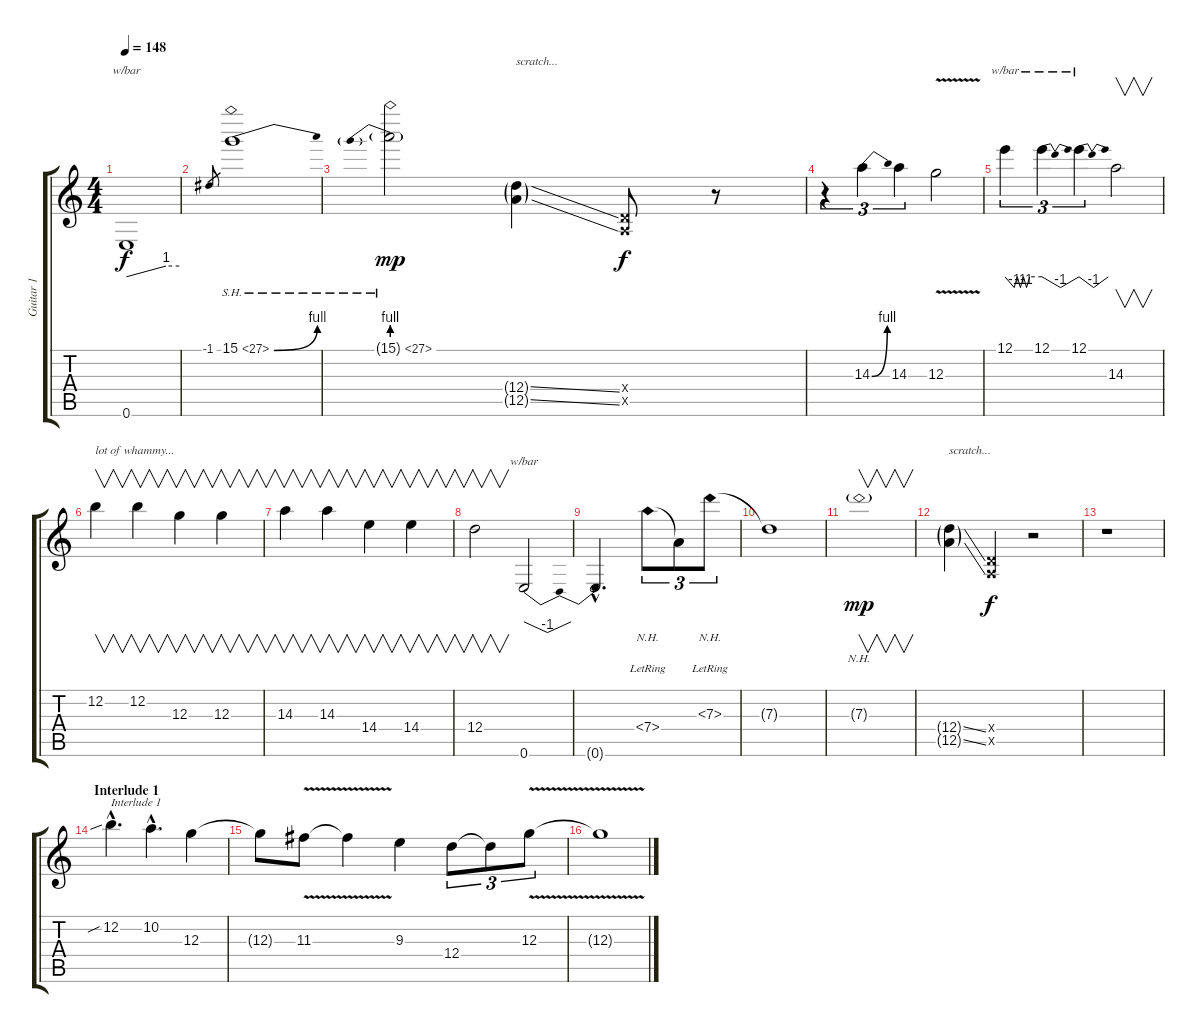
\track ("Guitar 1" "Guitar 1") {instrument distortionguitar}
\staff {score tabs}
\tuning (E4 B3 G3 D3 A2 E2) {hide}
\ts (4 4)
\tempo 148
\clef g2
\ks c
0.6.1{tbe (custom default 0 0 45 4 60 4) dy f} |
-1.1.8{gr} 15.1{be (bend 0 0 60 4) sh 12}.1 |
15.1{be (prebend 0 4 60 4) sh 12 g}.2{dy mp} (12.4{ss g} 12.5{ss g}).4{txt "scratch..."} (0.4{x} 0.5{x}).8{dy f} r.8 |
r.4{tu (3 2)} 14.3{be (bend 0 0 60 4)}.4{tu (3 2)} 14.3.4{tu (3 2)} 12.3{v}.2 |
12.1.4{tu (3 2) tbe (custom default 0 0 15 -4 20 0 25 -4 30 0 35 -4 40 0 60 0)} 12.1.4{tu (3 2) tbe (dip default 0 0 30 -4 60 0)} 12.1.4{tu (3 2) tbe (dip default 0 0 30 -4 60 0)} 14.3.2{v} |
12.2.4{v txt "lot of whammy..." balance 0} 12.2.4{v balance 16} 12.3.4{v balance 0} 12.3.4{v balance 16} |
14.3.4{v balance 0} 14.3.4{v balance 16} 14.4.4{v balance 0} 14.4.4{v balance 16} |
12.4.2{v balance 8} 0.6.2{tbe (dip default 0 0 30 -4 60 0)} |
0.6{hac t}.2{d} 7.4{nh lr}.8{tu (3 2)} 7.4{t}.8{tu (3 2)} 7.3{nh lr}.8{tu (3 2)} |
7.3{t}.1 |
7.3{nh g}.1{v dy mp} |
(12.4{ss g} 12.5{ss g}).4{txt "scratch..."} (0.4{x} 0.5{x}).4{dy f} r.2 |
r.1 |
\section ("" "Interlude 1")
12.2{sib hac}.4{d txt "Interlude 1"} 10.2{hac}.4{d} 12.3.4 |
12.3{t}.8 11.3{v}.8 11.3{t}.4 9.3.4 12.4.8{tu (3 2)} 12.4{t}.8{tu (3 2)} 12.3{v}.8{tu (3 2)} |
12.3{t}.1
